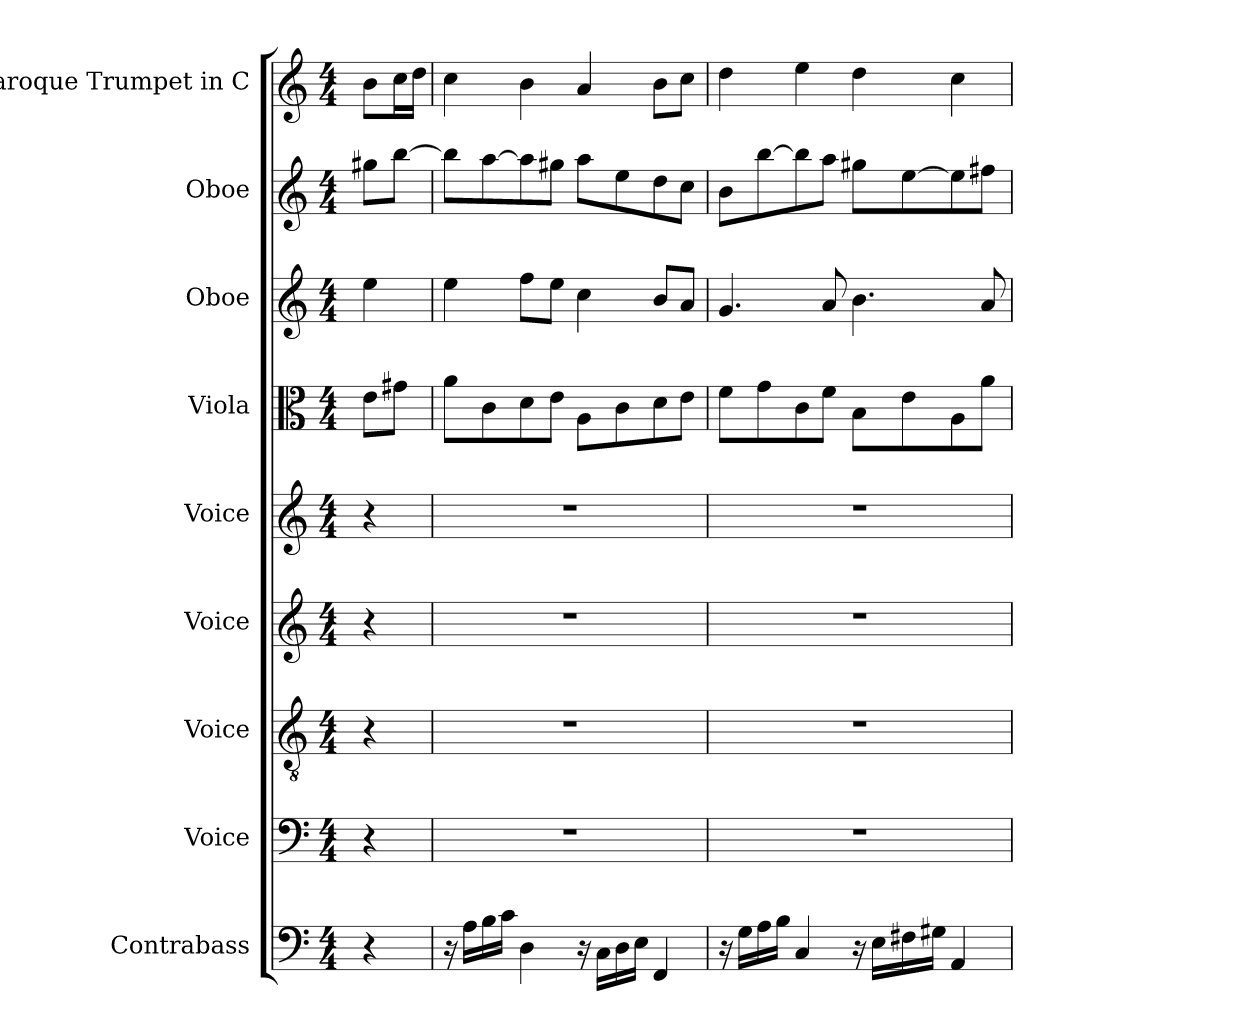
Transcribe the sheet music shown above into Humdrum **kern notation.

**kern	**kern	**kern	**kern	**kern	**kern	**kern	**kern	**kern
*part9	*part8	*part7	*part6	*part5	*part4	*part3	*part2	*part1
*staff9	*staff8	*staff7	*staff6	*staff5	*staff4	*staff3	*staff2	*staff1
*I"Contrabass	*I"Voice	*I"Voice	*I"Voice	*I"Voice	*I"Viola	*I"Oboe	*I"Oboe	*I"Baroque Trumpet in C
*I'Cb.	*I'V	*I'V	*I'V	*I'V	*I'Vla.	*I'Ob.	*I'Ob.	*I'Bq. Tpt. C
*clefF4	*clefF4	*clefGv2	*clefG2	*clefG2	*clefC3	*clefG2	*clefG2	*clefG2
*k[]	*k[]	*k[]	*k[]	*k[]	*k[]	*k[]	*k[]	*k[]
*M4/4	*M4/4	*M4/4	*M4/4	*M4/4	*M4/4	*M4/4	*M4/4	*M4/4
=	=	=	=	=	=	=	=	=
4r	4r	4r	4r	4r	8eL	4ee	8gg#XL	8bL
.	.	.	.	.	8g#XJ	.	[8bbJ	16ccL
.	.	.	.	.	.	.	.	16ddJJ
=2	=2	=2	=2	=2	=2	=2	=2	=2
16r	1r	1r	1r	1r	8aL	4ee	8bbL]	4cc
16ALL	.	.	.	.	.	.	.	.
16B	.	.	.	.	8c	.	[8aa	.
16cJJ	.	.	.	.	.	.	.	.
4D	.	.	.	.	8d	8ffL	8aa]	4b
.	.	.	.	.	8eJ	8eeJ	8gg#XJ	.
16r	.	.	.	.	8AL	4cc	8aaL	4a
16CLL	.	.	.	.	.	.	.	.
16D	.	.	.	.	8c	.	8ee	.
16EJJ	.	.	.	.	.	.	.	.
4FF	.	.	.	.	8d	8bL	8dd	8bL
.	.	.	.	.	8eJ	8aJ	8ccJ	8ccJ
=3	=3	=3	=3	=3	=3	=3	=3	=3
16r	1r	1r	1r	1r	8fL	4.g	8bL	4dd
16GLL	.	.	.	.	.	.	.	.
16A	.	.	.	.	8g	.	[8bb	.
16BJJ	.	.	.	.	.	.	.	.
4C	.	.	.	.	8c	.	8bb]	4ee
.	.	.	.	.	8fJ	8a	8aaJ	.
16r	.	.	.	.	8BL	4.b	8gg#XL	4dd
16ELL	.	.	.	.	.	.	.	.
16F#X	.	.	.	.	8e	.	[8ee	.
16G#XJJ	.	.	.	.	.	.	.	.
4AA	.	.	.	.	8A	.	8ee]	4cc
.	.	.	.	.	8aJ	8a	8ff#XJ	.
=	=	=	=	=	=	=	=	=
*-	*-	*-	*-	*-	*-	*-	*-	*-
